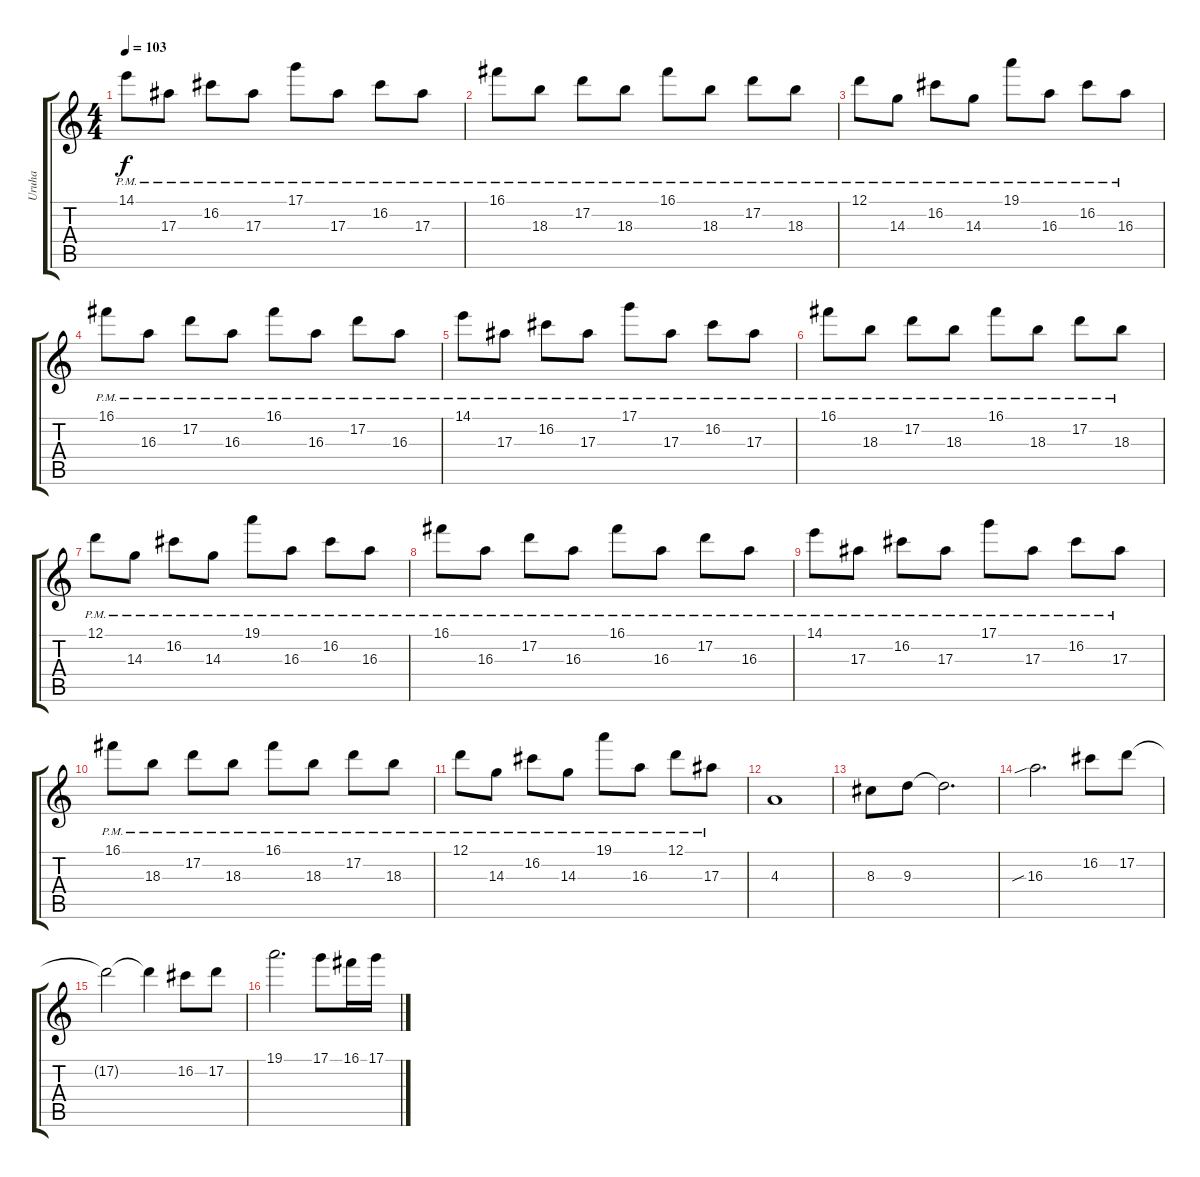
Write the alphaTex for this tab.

\track ("Uruha" "Uruha") {instrument overdrivenguitar}
\staff {score tabs}
\tuning (D4 A3 F3 C3 G2 D2) {hide}
\ts (4 4)
\tempo 103
\clef g2
\ks c
14.1{pm}.8{dy f} 17.3{pm}.8 16.2{pm}.8 17.3{pm}.8 17.1{pm}.8 17.3{pm}.8 16.2{pm}.8 17.3{pm}.8 |
16.1{pm}.8 18.3{pm}.8 17.2{pm}.8 18.3{pm}.8 16.1{pm}.8 18.3{pm}.8 17.2{pm}.8 18.3{pm}.8 |
12.1{pm}.8 14.3{pm}.8 16.2{pm}.8 14.3{pm}.8 19.1{pm}.8 16.3{pm}.8 16.2{pm}.8 16.3{pm}.8 |
16.1{pm}.8 16.3{pm}.8 17.2{pm}.8 16.3{pm}.8 16.1{pm}.8 16.3{pm}.8 17.2{pm}.8 16.3{pm}.8 |
14.1{pm}.8 17.3{pm}.8 16.2{pm}.8 17.3{pm}.8 17.1{pm}.8 17.3{pm}.8 16.2{pm}.8 17.3{pm}.8 |
16.1{pm}.8 18.3{pm}.8 17.2{pm}.8 18.3{pm}.8 16.1{pm}.8 18.3{pm}.8 17.2{pm}.8 18.3{pm}.8 |
12.1{pm}.8 14.3{pm}.8 16.2{pm}.8 14.3{pm}.8 19.1{pm}.8 16.3{pm}.8 16.2{pm}.8 16.3{pm}.8 |
16.1{pm}.8 16.3{pm}.8 17.2{pm}.8 16.3{pm}.8 16.1{pm}.8 16.3{pm}.8 17.2{pm}.8 16.3{pm}.8 |
14.1{pm}.8 17.3{pm}.8 16.2{pm}.8 17.3{pm}.8 17.1{pm}.8 17.3{pm}.8 16.2{pm}.8 17.3{pm}.8 |
16.1{pm}.8 18.3{pm}.8 17.2{pm}.8 18.3{pm}.8 16.1{pm}.8 18.3{pm}.8 17.2{pm}.8 18.3{pm}.8 |
12.1{pm}.8 14.3{pm}.8 16.2{pm}.8 14.3{pm}.8 19.1{pm}.8 16.3{pm}.8 12.1{pm}.8 17.3{pm}.8 |
4.3.1 |
8.3.8 9.3.8 9.3{t}.2{d} |
16.3{sib}.2{d} 16.2.8 17.2.8 |
17.2{t}.2 17.2{t}.4 16.2.8 17.2.8 |
19.1.2{d} 17.1.8 16.1.16 17.1.16
